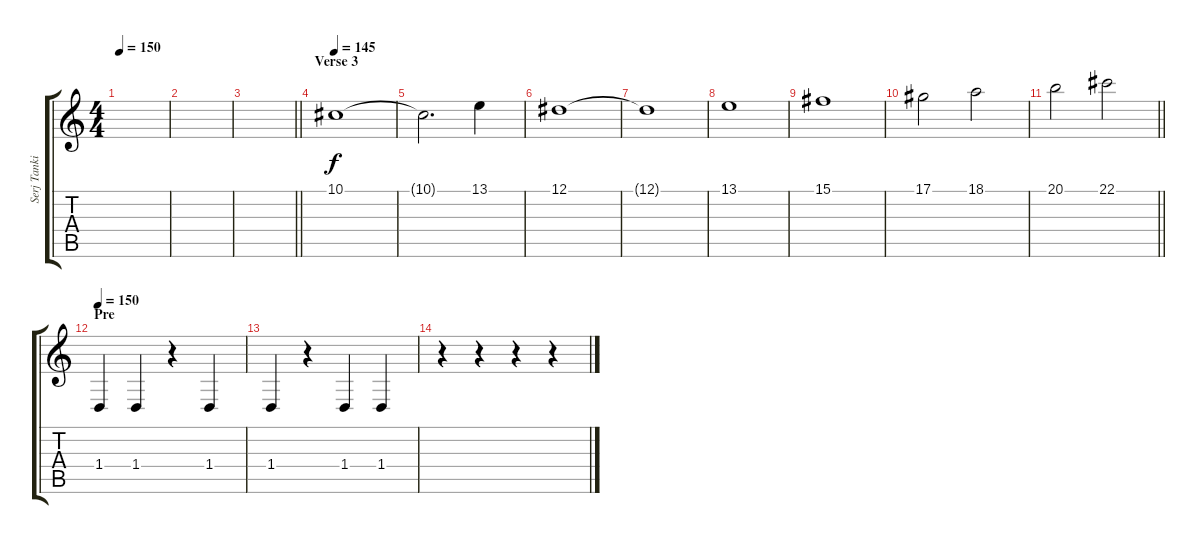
\track ("Serj Tankian" "Serj Tanki") {instrument stringensemble1}
\staff {score tabs}
\tuning (Eb4 Bb3 Gb3 Db3 Ab2 Db2) {hide}
\ts (4 4)
\tempo 150
\clef g2
\ks c
|
|
\barLineRight lightlight
|
\section ("" "Verse 3")
\tempo 145
10.1.1 |
10.1{t}.2{d} 13.1.4 |
12.1.1 |
12.1{t}.1 |
13.1.1 |
15.1.1 |
17.1.2 18.1.2 |
\barLineRight lightlight
20.1.2 22.1.2 |
\section ("" "Pre")
\tempo 150
1.4.4 1.4.4 r.4 1.4.4 |
1.4.4 r.4 1.4.4 1.4.4 |
r.4 r.4 r.4 r.4
